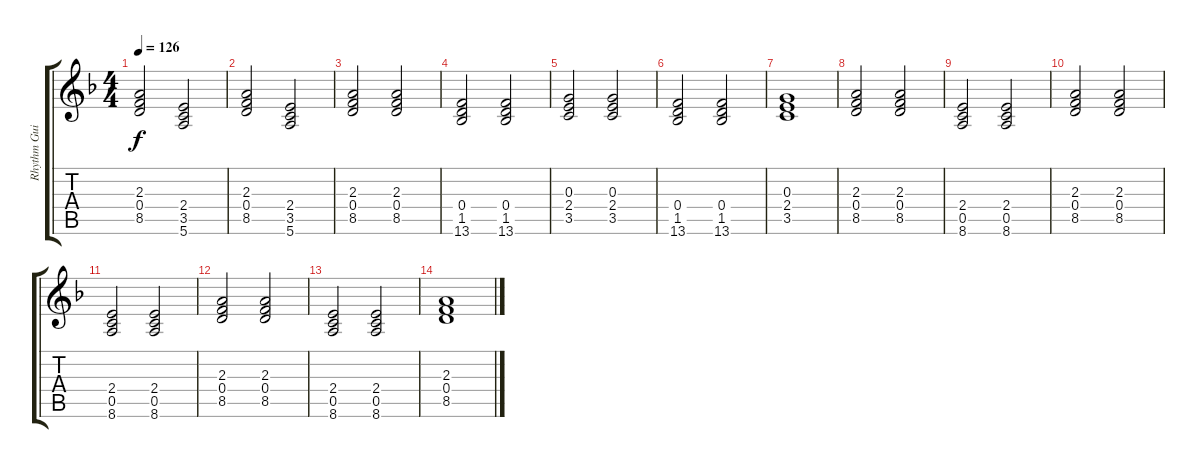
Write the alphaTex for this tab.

\track ("Rhythm Guitar" "Rhythm Gui") {instrument acousticguitarsteel}
\staff {score tabs}
\tuning (E4 B3 G3 D3 A2 E2) {hide}
\ts (4 4)
\tempo 126
\clef g2
\ks dminor
(2.3 0.4 8.5).2{dy f} (2.4 3.5 5.6).2 |
(2.3 0.4 8.5).2 (2.4 3.5 5.6).2 |
(2.3 0.4 8.5).2 (2.3 0.4 8.5).2 |
(0.4 1.5 13.6).2 (0.4 1.5 13.6).2 |
(0.3 2.4 3.5).2 (0.3 2.4 3.5).2 |
(0.4 1.5 13.6).2 (0.4 1.5 13.6).2 |
(0.3 2.4 3.5).1 |
(2.3 0.4 8.5).2 (2.3 0.4 8.5).2 |
(2.4 0.5 8.6).2 (2.4 0.5 8.6).2 |
(2.3 0.4 8.5).2 (2.3 0.4 8.5).2 |
(2.4 0.5 8.6).2 (2.4 0.5 8.6).2 |
(2.3 0.4 8.5).2 (2.3 0.4 8.5).2 |
(2.4 0.5 8.6).2 (2.4 0.5 8.6).2 |
(2.3 0.4 8.5).1
